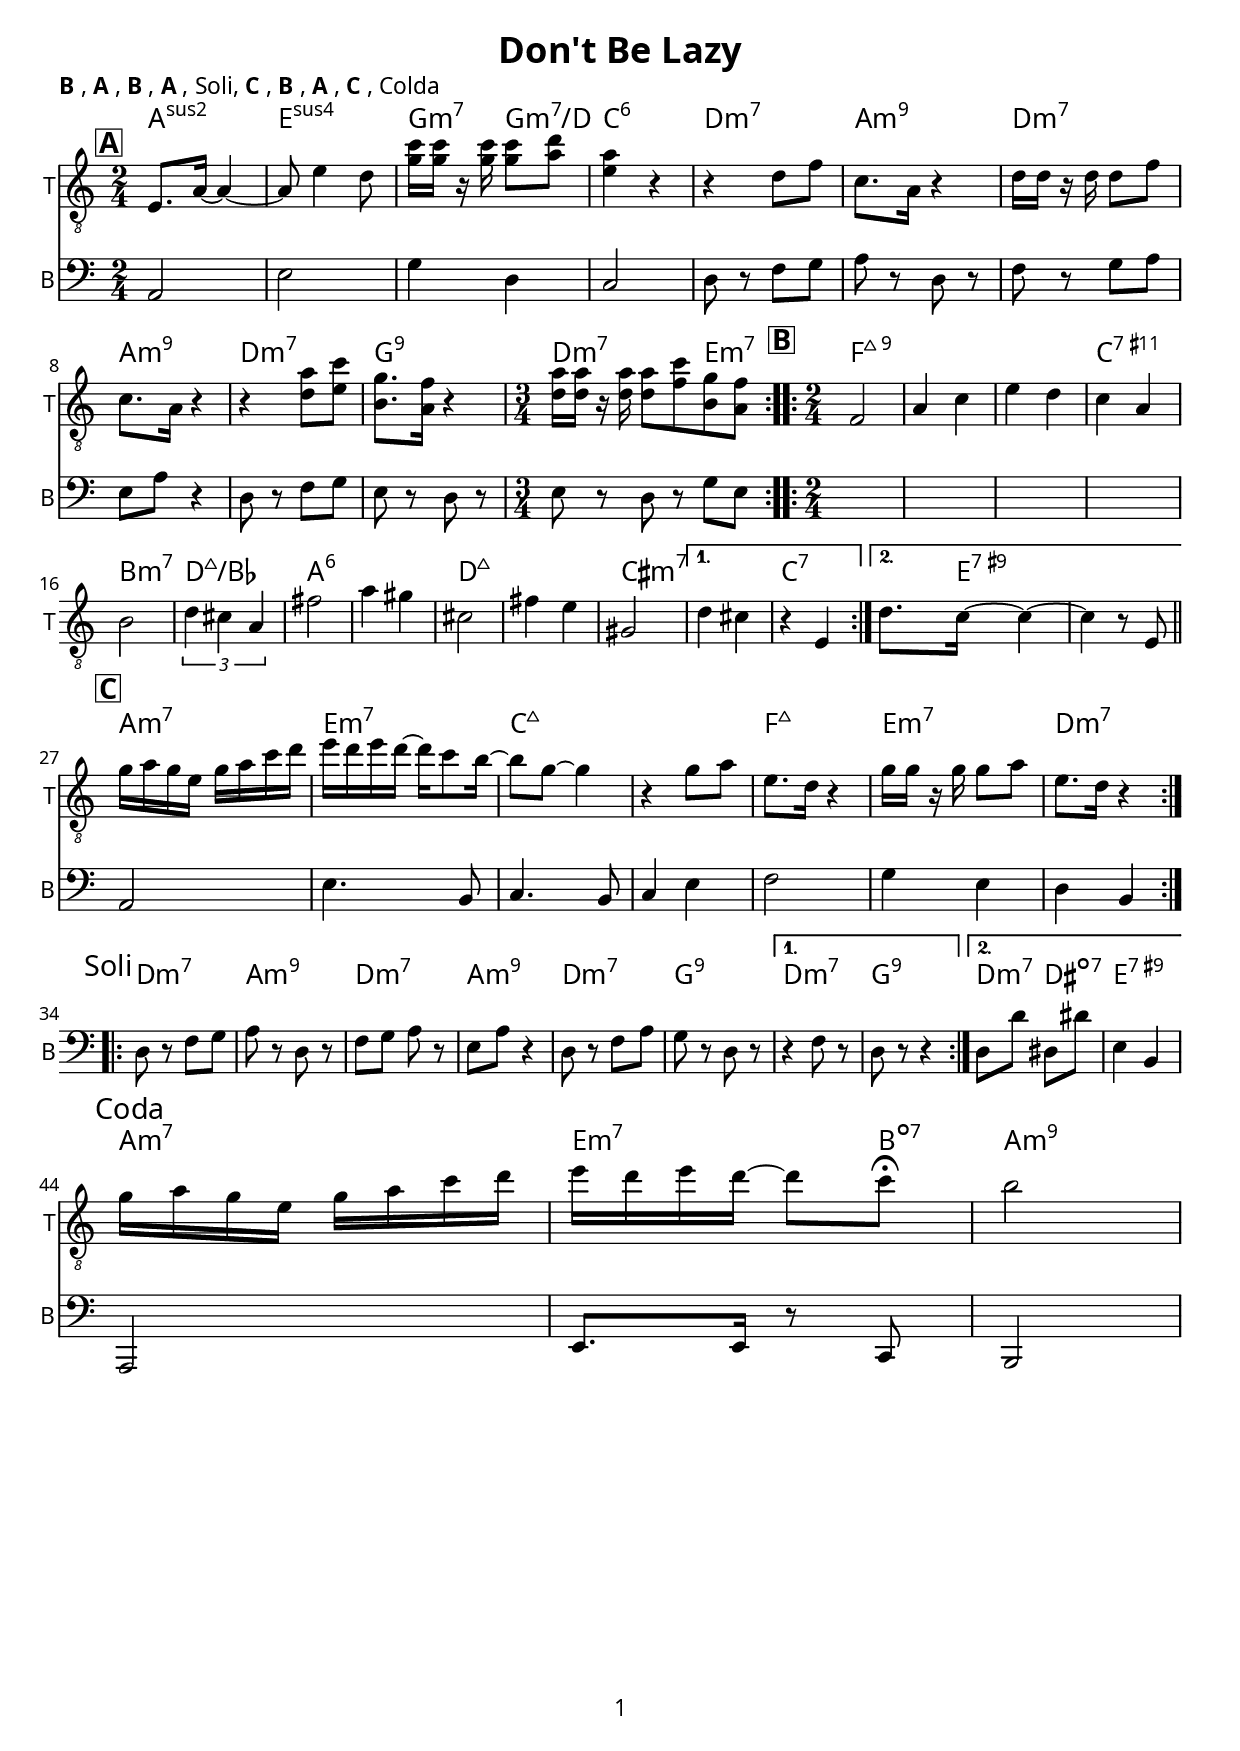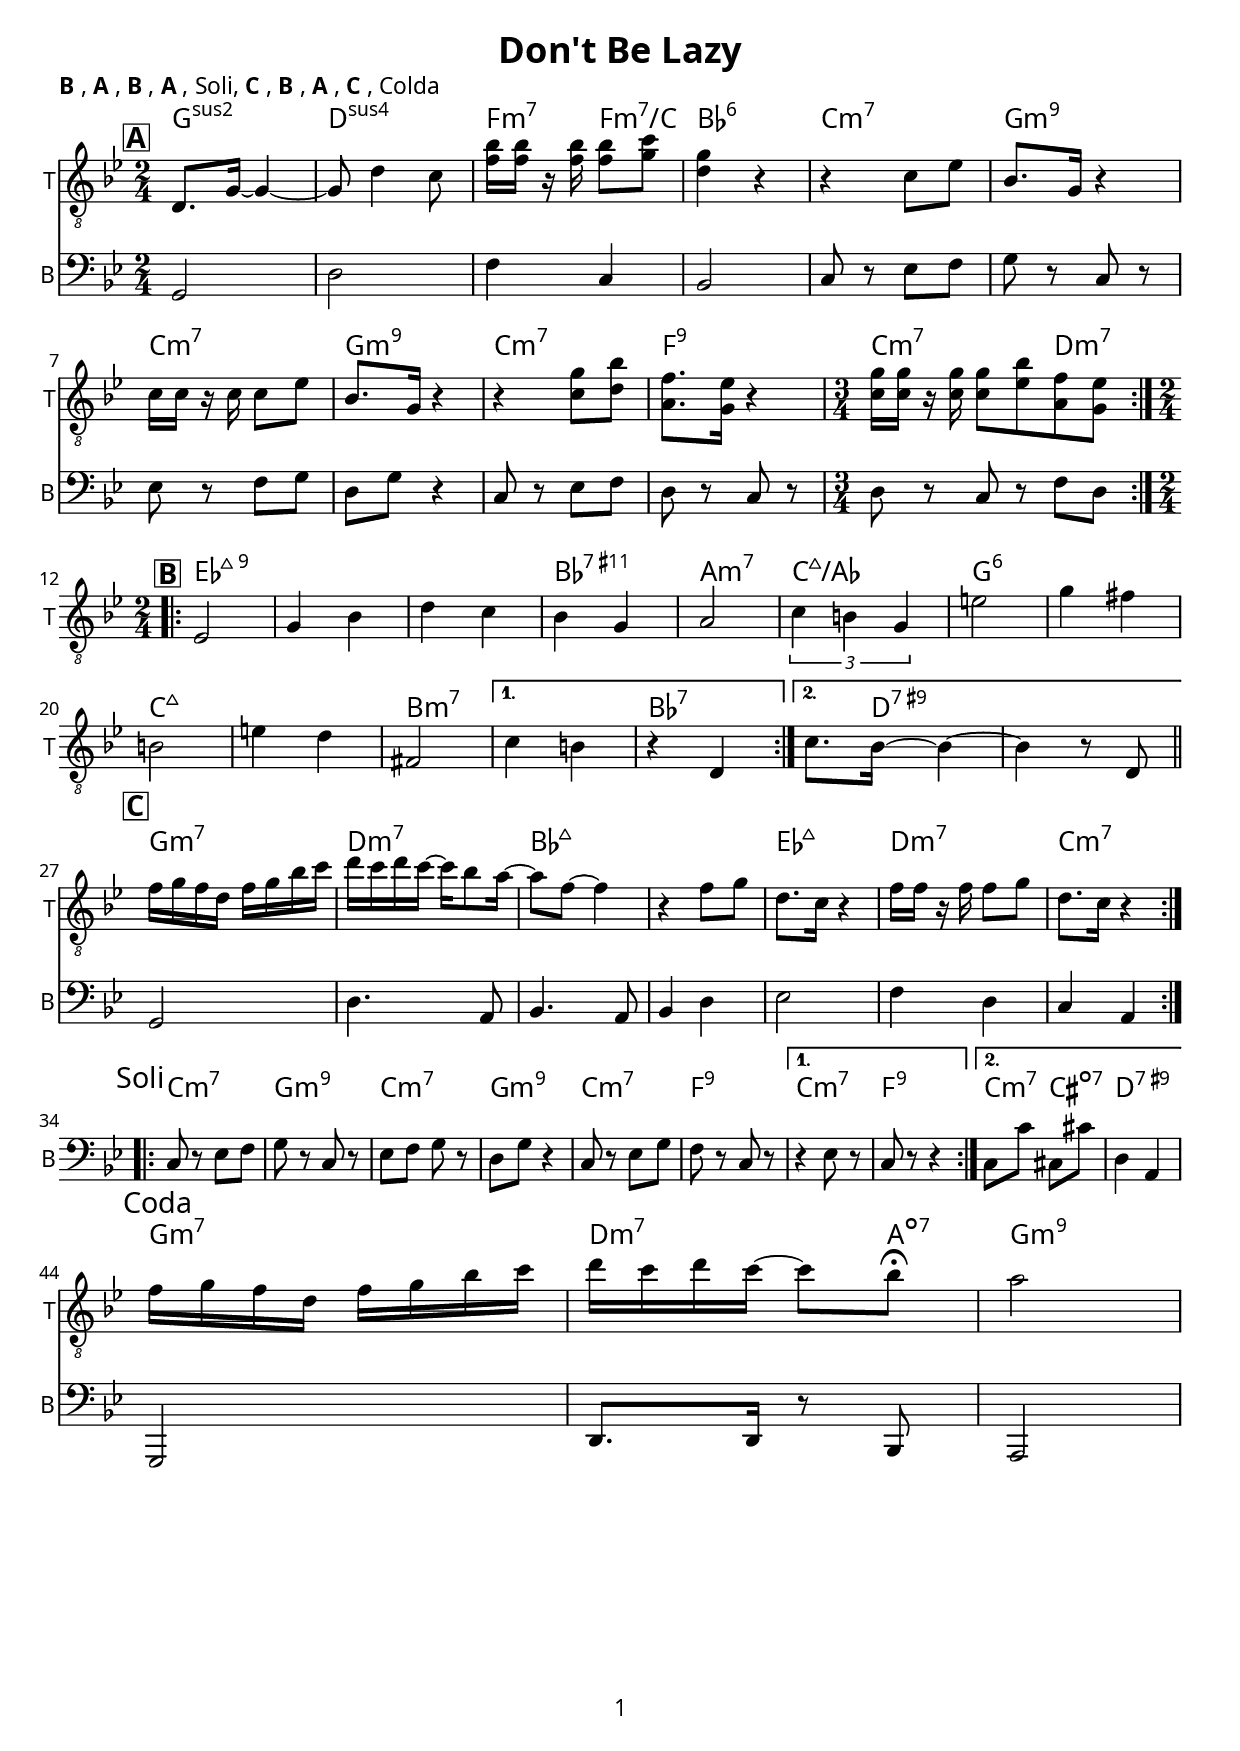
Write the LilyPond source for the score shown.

% DEFINIZIONI {{{
\version "2.18.2"

\header {
  title = "Don't Be Lazy"
}

\paper{
  print-first-page-number = ##t
  oddHeaderMarkup = \markup \null
  evenHeaderMarkup = \markup \null
  oddFooterMarkup = \markup {
    \fill-line {
      \on-the-fly \print-page-number-check-first
      \fromproperty #'page:page-number-string
    }
  }
  evenFooterMarkup = \oddFooterMarkup
  #(set-global-staff-size 10)

  myStaffSize = #20
  fonts = #(make-pango-font-tree
            "FontAwesome"
            "FontAwesome"
            "FontAwesome"
            (/ myStaffSize 20))
}

global = {
  \key bes \major
  \numericTimeSignature
  \time 2/4
  \set Score.markFormatter = #format-mark-box-alphabet
}

toCoda = {
  % the align part
  \once \override Score.RehearsalMark.self-alignment-X = #RIGHT  
  \once \override Score.RehearsalMark.break-visibility = #begin-of-line-invisible
  \mark \markup { { \lower #1 "al  " { \musicglyph #"scripts.coda"} } } 
}

\layout {
  \context { 
    \Staff \RemoveEmptyStaves 
  }
}

struttura = \markup {
  \column {
    \line {
      \bold{B}, \bold{A}, \bold{B}, \bold{A}, Soli, \bold{C}, \bold{B}, \bold{A}, \bold{C}, Colda
    }
  }
}
%}}}

% PARTE A {{{
temaA = {
  \repeat volta 2 {
    \time 2/4
    d,8. g16~ g4~ g8 d'4 c8 | f16 f r16 f f8 g d4 r4 |
    r4 c8 ees bes8. g16 r4 | c16 c r c c8 ees bes8. g16 r4 |
    r4 c8 d a8. g16 r4 | 
    \time 3/4
    c16 c r c c8 ees a,8 g |
  }
}

temaAdue = {
  \repeat volta 2 {
    \time 2/4
    s1 | bes'16 bes s bes bes8 c g4 s4 |
    s1 | s1 |
    s4 g8 bes f8. ees16 s4 | 
    \time 3/4
    g16 g s g g8 bes f8 ees |
  }
}

bassoA = {
  \repeat volta 2 {
    \time 2/4
    g2 d'2 | f4 c bes2 |
    c8 r ees f g r c, r | ees r f g d g r4 |
    c,8 r ees f d r c r | 
    \time 3/4
    d8 r c r f d |
  }
}

accordiA = \chordmode{
  \repeat volta 2 {
    \time 2/4
    \set chordChanges = ##t
    g2:sus2 d2:sus4 | f4:m7 f4:m7/c bes2:6 |
    c2:m7 g2:m9 | c2:m7 g2:m9 | 
    c2:m7 f2:9 | 
    \time 3/4
    c2:m7 d4:m7 | 
  }
}
% }}}

% PARTE B {{{
temaB = {
  \repeat volta 2 {
    ees,2 g 4 bes | d c bes g | a2 \tuplet 3/2 {c4 b g} | 
    e'2 g4 fis | b,2 e4 d | fis,2 |
  }
  \alternative{
    {
      c'4 b |
      r4 d,4 |
    }
    {
      c'8. bes16~ bes4~ | 
      bes4 r8 d,8 |
    }
  }
}

bassoB = {
  \repeat volta 2 {
    s1 | s1 | s1 | s1 | s1 | s2 |
  }
  \alternative{
    {s2 | s2|}
    {s2 | s2|}
  }
}

accordiB = \chordmode{
  \repeat volta 2 {
    ees1:maj9 | ees2:maj9 bes2:7.11+ | a2:m7 c2:maj7/aes | 
    g1:6 | c1:maj7 | b2:m7 |
  }
  \alternative{
    {b2:m7 | bes2:7 |}
    { b8.:m7 d16:7.9+ d4:7.9+ | d2:7.9+|}
  }
}
% }}}

% PARTE C {{{
temaC = {
  \repeat volta 2 {
    f'16 g f d f g bes c d c d c~ c bes8 a16~ |
    a8 f8~ f4 r4 f8 g | d8. c16 r4 f16 f r f f8 g |
    d8. c16 r4 |
  }
}

bassoC = {
  \repeat volta 2 {
    g,2 d'4. a8 | bes4. a8 bes4 d | ees2 f4 d | c a |
  }
}

accordiC = \chordmode{
  \repeat volta 2 {
    g2:m7 d2:m7 |bes1:maj7 | ees2:maj7 d2:m7 | c2:m7 |
  }
}
% }}}

% PARTE Soli {{{
temaSoli = {  
  \repeat volta 2 {
    \mark "Soli"
    s1 | s1 | s1 |
  }
  \alternative{ {s1|} {s1|} }
}

bassoSoli = {
  \repeat volta 2 {
    c8 r ees f g r c, r | ees f g r d g r4 |
    c,8 r ees g f r c r | 
  }
  \alternative{
    {r4 ees8 r8 c8 r8 r4 |}
    {c8 c' cis, cis' d,4 a |}
  }
}

accordiSoli = \chordmode{
  \repeat volta 2 {
    c2:m7 g2:m9 |c2:m7 g2:m9 | c2:m7 f2:9 | 
  }
  \alternative{
    {c2:m7 f2:9 |}
    {c4:m7 cis4:dim7 d2:7.9+|}
  }
}
% }}}

% PARTE Coda {{{
temaCoda = {
    \mark "Coda"
    f16 g f d f g bes c d c d c~ c8 bes8\fermata |
    a2 |
}

bassoCoda = {
    g,2 d'8. d16 r8 bes8 | a2 |
}

accordiCoda = \chordmode{
    g2:m7 d4.:m7 a8:dim7 | g2:m9 |
}
% }}}

% SCORE {{{
tema = \relative c' {
  \global 
  \mark \default
  \new Voice <<
    \temaA
    \temaAdue
  >>
  \mark \default
  \time 2/4
  \temaB
  \bar "||"
  \break
  \mark \default
  \temaC
  \break
  \temaSoli
  \break
  \temaCoda
}

basso = \relative c {
  \global 
  \bassoA
  \bassoB
  \bassoC
  \bassoSoli
  \bassoCoda
}

chordsPart = \new ChordNames \with {
  midiMaximumVolume = #0.7
}{
  \accordiA
  \accordiB
  \accordiC
  \accordiSoli
  \accordiCoda
}


temaPart = \new Staff \with {
  instrumentName = "T"
  shortInstrumentName = "T"
  midiInstrument = "trumpet"
  
} { \clef "treble_8" \tema }

bassPart = \new Staff \with {
  instrumentName = "B"
  shortInstrumentName = "B"
  midiInstrument = "contrabass"
  midiMaximumVolume = #0.8
} { \clef bass \basso }

\book{
  \struttura
  \bookOutputSuffix "C"
  \score {
    <<
      \chordsPart
      \temaPart
      \bassPart
    >>
    \layout {
      indent = #0
    }
  }
  \score {
    \unfoldRepeats 
    <<
      \chordsPart
      \temaPart
      \bassPart
    >>
    \midi {
      \context {
        \Score
        tempoWholesPerMinute = #(ly:make-moment 120 4)
      }
    }
  }
}

\book{
  \struttura
  \bookOutputSuffix "Bb"
  \score {
    <<
      \transpose c d { \chordsPart }
      \transpose c d { \temaPart}
      \transpose c d { \bassPart}
    >>
    \layout {
      indent = #0
    }
  }
}
% }}}
